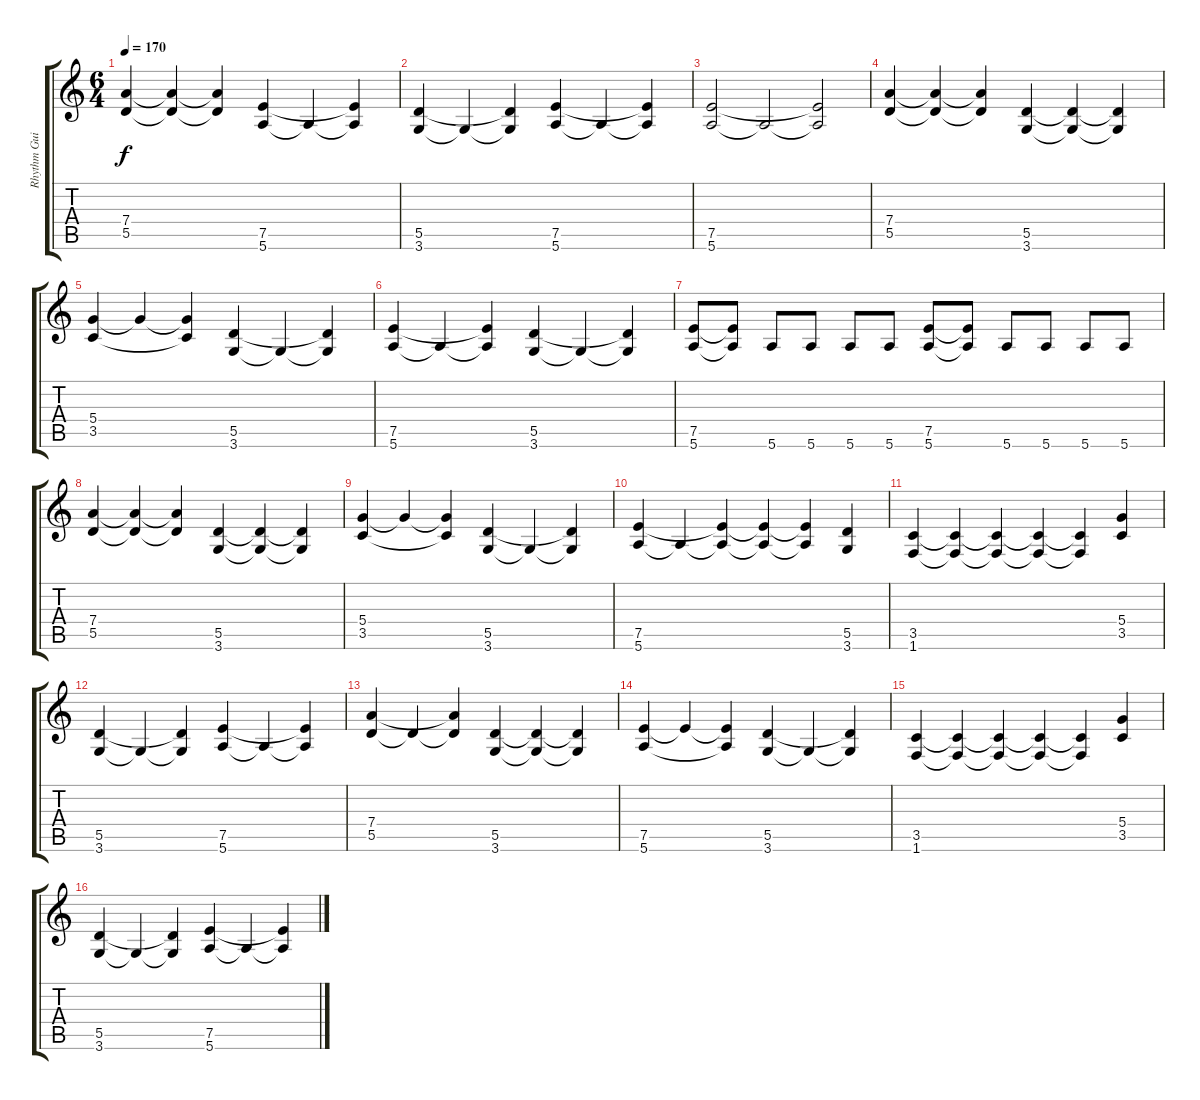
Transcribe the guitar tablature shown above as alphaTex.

\track ("Rhythm Guitar" "Rhythm Gui") {instrument distortionguitar}
\staff {score tabs}
\tuning (E4 B3 G3 D3 A2 E2) {hide}
\ts (6 4)
\tempo 170
\clef g2
\ks c
(7.4 5.5).4{dy f} (7.4{t} 5.5{t}).4 (7.4{t} 5.5{t}).4 (7.5 5.6).4 5.6{t}.4 (7.5{t} 5.6{t}).4 |
(5.5 3.6).4 3.6{t}.4 (5.5{t} 3.6{t}).4 (7.5 5.6).4 5.6{t}.4 (7.5{t} 5.6{t}).4 |
(7.5 5.6).2 5.6{t}.2 (7.5{t} 5.6{t}).2 |
(7.4 5.5).4 (7.4{t} 5.5{t}).4 (7.4{t} 5.5{t}).4 (5.5 3.6).4 (5.5{t} 3.6{t}).4 (5.5{t} 3.6{t}).4 |
(5.4 3.5).4 5.4{t}.4 (5.4{t} 3.5{t}).4 (5.5 3.6).4 3.6{t}.4 (5.5{t} 3.6{t}).4 |
(7.5 5.6).4 5.6{t}.4 (7.5{t} 5.6{t}).4 (5.5 3.6).4 3.6{t}.4 (5.5{t} 3.6{t}).4 |
(7.5 5.6).8 (7.5{t} 5.6{t}).8 5.6.8 5.6.8 5.6.8 5.6.8 (7.5 5.6).8 (7.5{t} 5.6{t}).8 5.6.8 5.6.8 5.6.8 5.6.8 |
(7.4 5.5).4 (7.4{t} 5.5{t}).4 (7.4{t} 5.5{t}).4 (5.5 3.6).4 (5.5{t} 3.6{t}).4 (5.5{t} 3.6{t}).4 |
(5.4 3.5).4 5.4{t}.4 (5.4{t} 3.5{t}).4 (5.5 3.6).4 3.6{t}.4 (5.5{t} 3.6{t}).4 |
(7.5 5.6).4 5.6{t}.4 (7.5{t} 5.6{t}).4 (7.5{t} 5.6{t}).4 (7.5{t} 5.6{t}).4 (5.5 3.6).4 |
(3.5 1.6).4 (3.5{t} 1.6{t}).4 (3.5{t} 1.6{t}).4 (3.5{t} 1.6{t}).4 (3.5{t} 1.6{t}).4 (5.4 3.5).4 |
(5.5 3.6).4 3.6{t}.4 (5.5{t} 3.6{t}).4 (7.5 5.6).4 5.6{t}.4 (7.5{t} 5.6{t}).4 |
(7.4 5.5).4 5.5{t}.4 (7.4{t} 5.5{t}).4 (5.5 3.6).4 (5.5{t} 3.6{t}).4 (5.5{t} 3.6{t}).4 |
(7.5 5.6).4 7.5{t}.4 (7.5{t} 5.6{t}).4 (5.5 3.6).4 3.6{t}.4 (5.5{t} 3.6{t}).4 |
(3.5 1.6).4 (3.5{t} 1.6{t}).4 (3.5{t} 1.6{t}).4 (3.5{t} 1.6{t}).4 (3.5{t} 1.6{t}).4 (5.4 3.5).4 |
(5.5 3.6).4 3.6{t}.4 (5.5{t} 3.6{t}).4 (7.5 5.6).4 5.6{t}.4 (7.5{t} 5.6{t}).4
